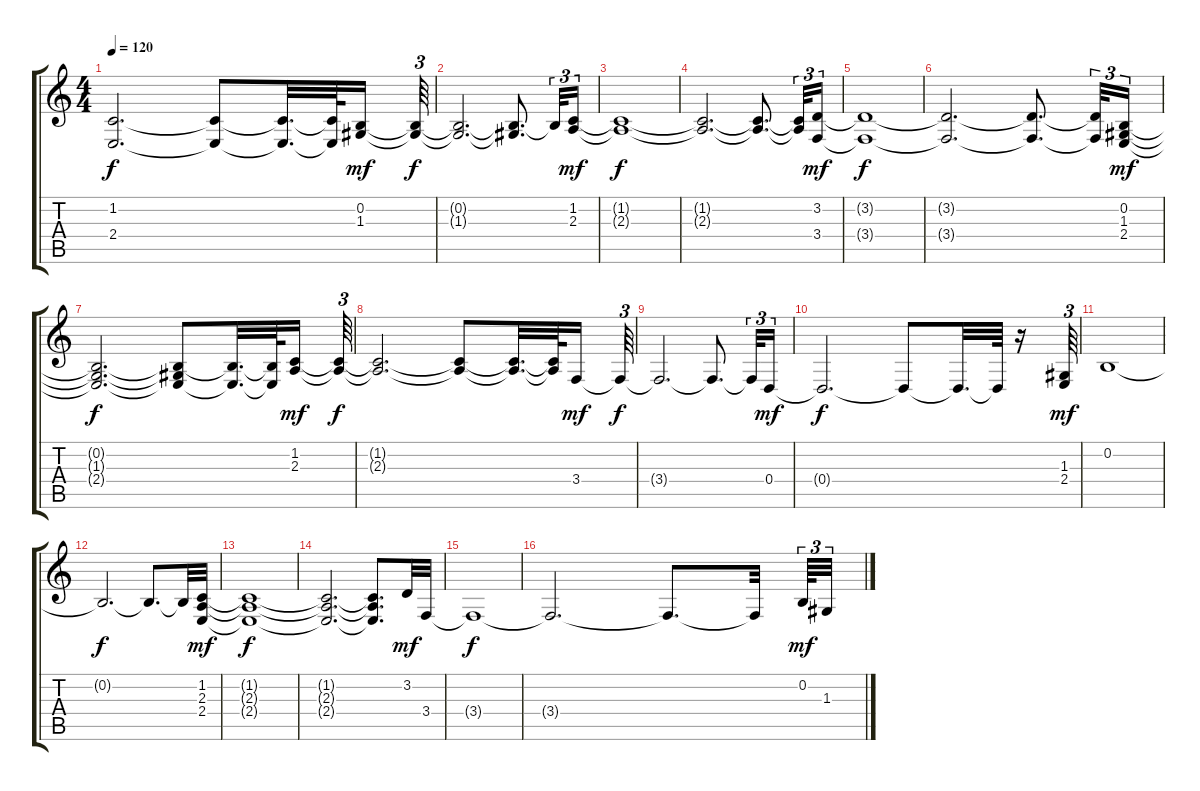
\track "" {instrument pad2warm}
\staff {score tabs}
\tuning (E4 B3 G3 D3 A2 E2) {hide}
\ts (4 4)
\tempo 120
\clef g2
\ks c
(1.2{t} 2.4{t}).2{d dy f} (1.2{t} 2.4{t}).8 (1.2{t} 2.4{t}).32{d} (1.2{t} 2.4{t}).64 (0.2 1.3).16{dy mf} (0.2{t} 1.3{t}).64{tu (3 2) dy f} |
(0.2{t} 1.3{t}).2{d} (0.2{t} 1.3{t}).8{d} 0.2{t}.32{tu (3 2)} (1.2 2.3).16{tu (3 2) dy mf} |
(1.2{t} 2.3{t}).1{dy f} |
(1.2{t} 2.3{t}).2{d} (1.2{t} 2.3{t}).8{d} (1.2{t} 2.3{t}).32{tu (3 2)} (3.2 3.4).16{tu (3 2) dy mf} |
(3.2{t} 3.4{t}).1{dy f} |
(3.2{t} 3.4{t}).2{d} (3.2{t} 3.4{t}).8{d} (3.2{t} 3.4{t}).32{tu (3 2)} (0.2 1.3 2.4).16{tu (3 2) dy mf} |
(0.2{t} 1.3{t} 2.4{t}).2{d dy f} (0.2{t} 1.3{t} 2.4{t}).8 (0.2{t} 2.4{t}).32{d} (0.2{t} 2.4{t}).64 (1.2 2.3).16{dy mf} (1.2{t} 2.3{t}).64{tu (3 2) dy f} |
(1.2{t} 2.3{t}).2{d} (1.2{t} 2.3{t}).8 (1.2{t} 2.3{t}).32{d} (1.2{t} 2.3{t}).64 3.4.16{dy mf} 3.4{t}.64{tu (3 2) dy f} |
3.4{t}.2{d} 3.4{t}.8{d} 3.4{t}.32{tu (3 2)} 0.4.16{tu (3 2) dy mf} |
0.4{t}.2{d dy f} 0.4{t}.8 0.4{t}.32{d} 0.4{t}.64 r.16 (1.3 2.4).64{tu (3 2) dy mf} |
0.2.1 |
0.2{t}.2{d dy f} 0.2{t}.8{d} 0.2{t}.32 (1.2 2.3 2.4).32{dy mf} |
(1.2{t} 2.3{t} 2.4{t}).1{dy f} |
(1.2{t} 2.3{t} 2.4{t}).2{d} (1.2{t} 2.3{t} 2.4{t}).8{d} 3.2.32{dy mf} 3.4.32 |
3.4{t}.1{dy f} |
3.4{t}.2{d} 3.4{t}.8{d} 3.4{t}.32{beam splitsecondary} 0.2.64{tu (3 2) dy mf} 1.3.32{tu (3 2)}
